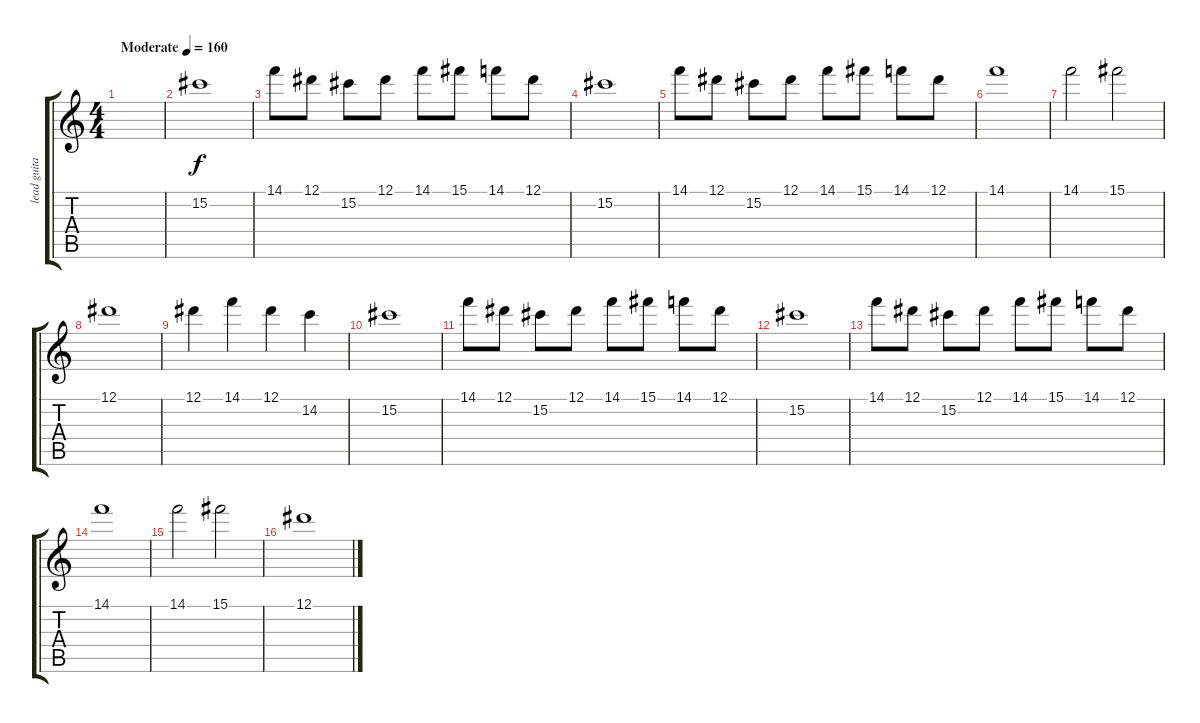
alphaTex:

\track ("lead guitar" "lead guita") {instrument overdrivenguitar}
\staff {score tabs}
\tuning (Eb4 Bb3 Gb3 Db3 Ab2 Eb2) {hide}
\ts (4 4)
\tempo (160 "Moderate")
\clef g2
\ks c
|
15.2.1 |
14.1.8 12.1.8 15.2.8 12.1.8 14.1.8 15.1.8 14.1.8 12.1.8 |
15.2.1 |
14.1.8 12.1.8 15.2.8 12.1.8 14.1.8 15.1.8 14.1.8 12.1.8 |
14.1.1 |
14.1.2 15.1.2 |
12.1.1 |
12.1.4 14.1.4 12.1.4 14.2.4 |
15.2.1 |
14.1.8 12.1.8 15.2.8 12.1.8 14.1.8 15.1.8 14.1.8 12.1.8 |
15.2.1 |
14.1.8 12.1.8 15.2.8 12.1.8 14.1.8 15.1.8 14.1.8 12.1.8 |
14.1.1 |
14.1.2 15.1.2 |
12.1.1
